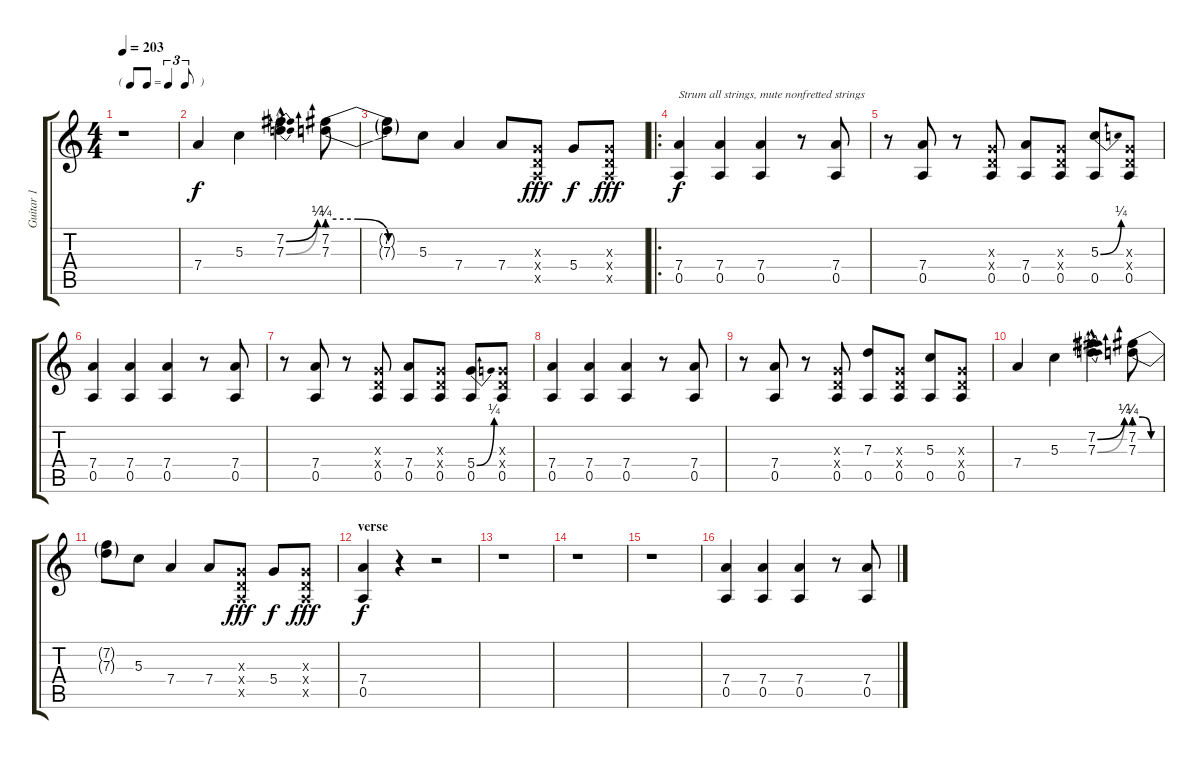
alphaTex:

\track ("Guitar 1" "Guitar 1") {instrument overdrivenguitar}
\staff {score tabs}
\tuning (E4 B3 G3 D3 A2 E2) {hide}
\ts (4 4)
\tf triplet8th
\tempo 203
\clef g2
\ks c
r.1{dy f} |
7.4.4 5.3.4 (7.2{be (bend 0 0 60 1) hac} 7.3{be (bend 0 0 60 1) hac}).4{d} (7.2{be (custom 0 1 20 1 40 0 60 0)} 7.3{be (custom 0 1 20 1 40 0 60 0)}).8 |
(7.2{t} 7.3{t}).8 5.3.8 7.4.4 7.4.8 (0.3{x} 0.4{x} 0.5{x}).8{dy fff} 5.4.8{dy f} (0.3{x} 0.4{x} 0.5{x}).8{dy fff} |
\ro
(7.4 0.5).4{txt "Strum all strings, mute nonfretted strings" dy f} (7.4 0.5).4 (7.4 0.5).4 r.8 (7.4 0.5).8 |
r.8 (7.4 0.5).8 r.8 (0.3{x} 0.4{x} 0.5).8 (7.4 0.5).8 (0.3{x} 0.4{x} 0.5).8 (5.3{be (bend 0 0 60 1)} 0.5).8 (0.3{x} 0.4{x} 0.5).8 |
(7.4 0.5).4 (7.4 0.5).4 (7.4 0.5).4 r.8 (7.4 0.5).8 |
r.8 (7.4 0.5).8 r.8 (0.3{x} 0.4{x} 0.5).8 (7.4 0.5).8 (0.3{x} 0.4{x} 0.5).8 (5.4{be (bend 0 0 60 1)} 0.5).8 (0.3{x} 0.4{x} 0.5).8 |
(7.4 0.5).4 (7.4 0.5).4 (7.4 0.5).4 r.8 (7.4 0.5).8 |
r.8 (7.4 0.5).8 r.8 (0.3{x} 0.4{x} 0.5).8 (7.3 0.5).8 (0.3{x} 0.4{x} 0.5).8 (5.3 0.5).8 (0.3{x} 0.4{x} 0.5).8 |
7.4.4 5.3.4 (7.2{be (bend 0 0 60 1) hac} 7.3{be (bend 0 0 60 1) hac}).4{d} (7.2{be (custom 0 1 20 1 40 0 60 0)} 7.3{be (custom 0 1 20 1 40 0 60 0)}).8 |
(7.2{t} 7.3{t}).8 5.3.8 7.4.4 7.4.8 (0.3{x} 0.4{x} 0.5{x}).8{dy fff} 5.4.8{dy f} (0.3{x} 0.4{x} 0.5{x}).8{dy fff} |
\section ("" "verse")
(7.4 0.5).4{dy f} r.4 r.2 |
r.1 |
r.1 |
r.1 |
(7.4 0.5).4 (7.4 0.5).4 (7.4 0.5).4 r.8 (7.4 0.5).8
